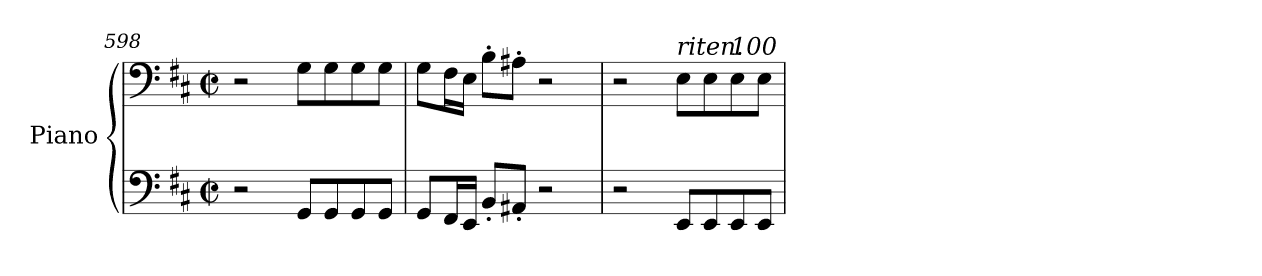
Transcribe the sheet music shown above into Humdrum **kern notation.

**kern	**kern
*part1	*part1
*staff2	*staff1
*I"Piano	*
*I'Pno	*
*clefF4	*clefF4
*k[f#c#]	*k[f#c#]
*M2/2	*M2/2
*met(c|)	*met(c|)
=598	=598
2r	2r
8GG/L	8G\L
8GG/	8G\
8GG/	8G\
8GG/J	8G\J
=599	=599
8GG/L	8G\L
16FF#/L	16F#\L
16EE/JJ	16E\JJ
8BB'/L	8B'\L
8AA#X'/J	8A#X'\J
2r	2r
=600	=600
2r	2r
!	!LO:TX:a:i:t=riten.
8EE/L	8E\L
8EE/	8E\
!	!LO:TX:a:i:t=100
8EE/	8E\
8EE/J	8E\J
=	=
*-	*-
